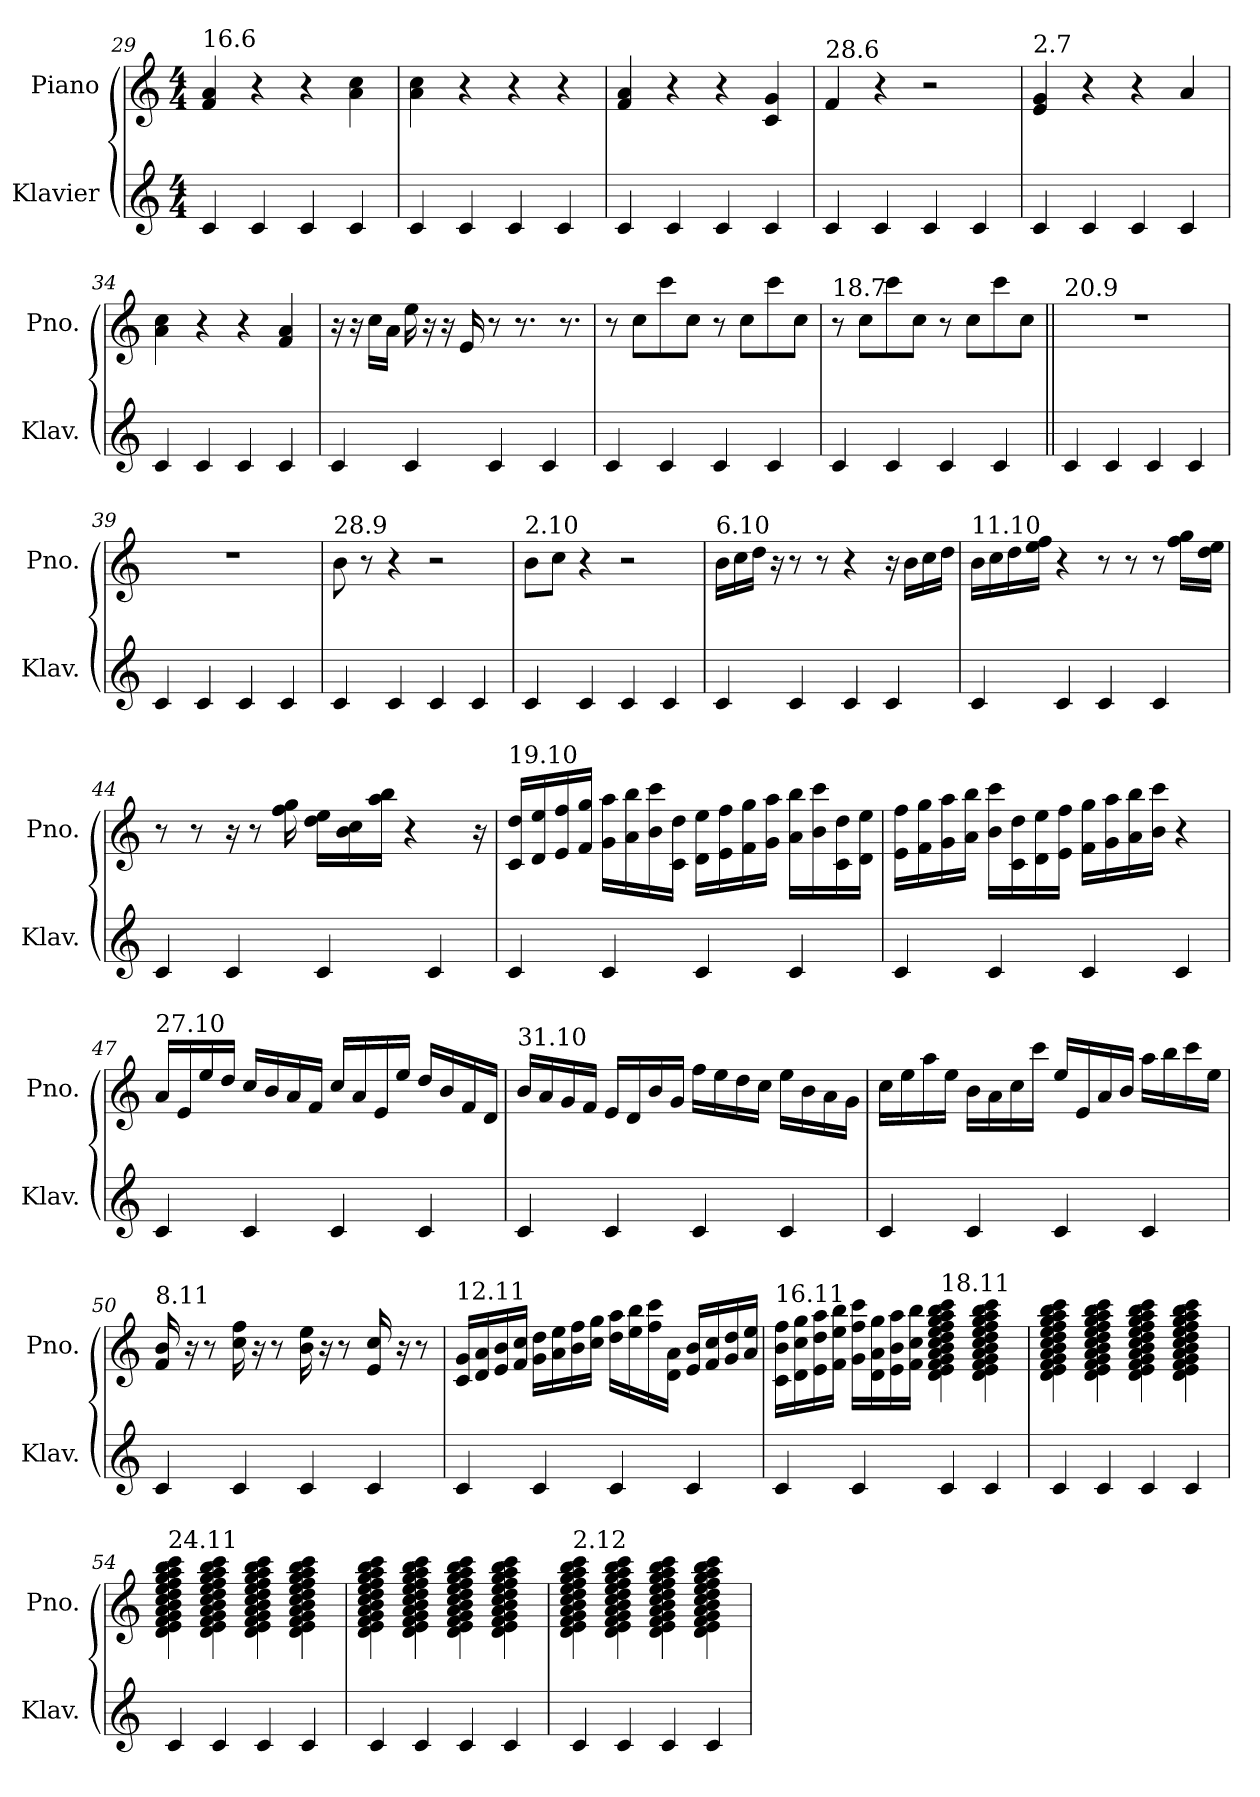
**kern	**kern
*part2	*part1
*staff2	*staff1
*I"Klavier	*I"Piano
*I'Klav.	*I'Pno.
*clefG2	*clefG2
*k[]	*k[]
*M4/4	*M4/4
=29	=29
!	!LO:TX:a:t=16.6
4c/	4f/ 4a/
4c/	4r
4c/	4r
4c/	4a\ 4cc\
=30	=30
4c/	4a\ 4cc\
4c/	4r
4c/	4r
4c/	4r
=31	=31
4c/	4f/ 4a/
4c/	4r
4c/	4r
4c/	4c/ 4g/
!!LO:LB:g=z
=32	=32
!	!LO:TX:a:t=28.6
4c/	4f/
4c/	4r
4c/	2r
4c/	.
=33	=33
!	!LO:TX:a:t=2.7
4c/	4e/ 4g/
4c/	4r
4c/	4r
4c/	4a/
=34	=34
4c/	4a\ 4cc\
4c/	4r
4c/	4r
4c/	4f/ 4a/
=35	=35
4c/	16r
.	16r
.	16cc\LL
.	16a\JJ
4c/	16ee\
.	16r
.	16r
.	16e/
4c/	8r
.	8.r
4c/	.
.	8.r
=36	=36
4c/	8r
.	8cc\L
4c/	8ccc\
.	8cc\J
4c/	8r
.	8cc\L
4c/	8ccc\
.	8cc\J
!!LO:LB:g=z
=37	=37
!	!LO:TX:a:t=18.7
4c/	8r
.	8cc\L
4c/	8ccc\
.	8cc\J
4c/	8r
.	8cc\L
4c/	8ccc\
.	8cc\J
=38||	=38||
!	!LO:TX:a:t=20.9
4c/	1r
4c/	.
4c/	.
4c/	.
=39	=39
4c/	1r
4c/	.
4c/	.
4c/	.
=40	=40
!	!LO:TX:a:t=28.9
4c/	8b\
.	8r
4c/	4r
4c/	2r
4c/	.
=41	=41
!	!LO:TX:a:t=2.10
4c/	8b\L
.	8cc\J
4c/	4r
4c/	2r
4c/	.
!!LO:LB:g=z
=42	=42
!	!LO:TX:a:t=6.10
4c/	16b\LL
.	16cc\
.	16dd\JJ
.	16r
4c/	8r
.	8r
4c/	4r
4c/	16r
.	16b\LL
.	16cc\
.	16dd\JJ
=43	=43
!	!LO:TX:a:t=11.10
4c/	16b\LL
.	16cc\
.	16dd\
.	16ee\ 16ff\JJ
4c/	4r
4c/	8r
.	8r
4c/	8r
.	16ff\ 16gg\LL
.	16dd\ 16ee\JJ
=44	=44
4c/	8r
.	8r
4c/	16r
.	8r
.	16ff\ 16gg\
4c/	16dd\ 16ee\LL
.	16b\ 16cc\
.	16aa\ 16bb\JJ
.	4r
4c/	.
.	16r
!!LO:LB:g=z
=45	=45
!	!LO:TX:a:t=19.10
4c/	16c/ 16dd/LL
.	16d/ 16ee/
.	16e/ 16ff/
.	16f/ 16gg/JJ
4c/	16g\ 16aa\LL
.	16a\ 16bb\
.	16b\ 16ccc\
.	16c\ 16dd\JJ
4c/	16d\ 16ee\LL
.	16e\ 16ff\
.	16f\ 16gg\
.	16g\ 16aa\JJ
4c/	16a\ 16bb\LL
.	16b\ 16ccc\
.	16c\ 16dd\
.	16d\ 16ee\JJ
=46	=46
4c/	16e\ 16ff\LL
.	16f\ 16gg\
.	16g\ 16aa\
.	16a\ 16bb\JJ
4c/	16b\ 16ccc\LL
.	16c\ 16dd\
.	16d\ 16ee\
.	16e\ 16ff\JJ
4c/	16f\ 16gg\LL
.	16g\ 16aa\
.	16a\ 16bb\
.	16b\ 16ccc\JJ
4c/	4r
!!LO:LB:g=z
=47	=47
!	!LO:TX:a:t=27.10
4c/	16a/LL
.	16e/
.	16ee/
.	16dd/JJ
4c/	16cc/LL
.	16b/
.	16a/
.	16f/JJ
4c/	16cc/LL
.	16a/
.	16e/
.	16ee/JJ
4c/	16dd/LL
.	16b/
.	16f/
.	16d/JJ
=48	=48
!	!LO:TX:a:t=31.10
4c/	16b/LL
.	16a/
.	16g/
.	16f/JJ
4c/	16e/LL
.	16d/
.	16b/
.	16g/JJ
4c/	16ff\LL
.	16ee\
.	16dd\
.	16cc\JJ
4c/	16ee\LL
.	16b\
.	16a\
.	16g\JJ
!!LO:LB:g=z
=49	=49
4c/	16cc\LL
.	16ee\
.	16aa\
.	16ee\JJ
4c/	16b\LL
.	16a\
.	16cc\
.	16ccc\JJ
4c/	16ee/LL
.	16e/
.	16a/
.	16b/JJ
4c/	16aa\LL
.	16bb\
.	16ccc\
.	16ee\JJ
=50	=50
!	!LO:TX:a:t=8.11
4c/	16f/ 16b/
.	16r
.	8r
4c/	16cc\ 16ff\
.	16r
.	8r
4c/	16b\ 16ee\
.	16r
.	8r
4c/	16e/ 16cc/
.	16r
.	8r
!!LO:PB:g=z
=51	=51
!	!LO:TX:a:t=12.11
4c/	16c/ 16g/LL
.	16d/ 16a/
.	16e/ 16b/
.	16f/ 16cc/JJ
4c/	16g\ 16dd\LL
.	16a\ 16ee\
.	16b\ 16ff\
.	16cc\ 16gg\JJ
4c/	16dd\ 16aa\LL
.	16ee\ 16bb\
.	16ff\ 16ccc\
.	16d\ 16a\JJ
4c/	16e/ 16b/LL
.	16f/ 16cc/
.	16g/ 16dd/
.	16a/ 16ee/JJ
=52	=52
!	!LO:TX:a:t=16.11
4c/	16c\ 16b\ 16ff\LL
.	16d\ 16cc\ 16gg\
.	16e\ 16dd\ 16aa\
.	16f\ 16ee\ 16bb\JJ
4c/	16g\ 16ff\ 16ccc\LL
.	16d\ 16a\ 16gg\
.	16e\ 16b\ 16aa\
.	16f\ 16cc\ 16bb\JJ
!	!LO:TX:a:t=18.11
4c/	4d\ 4e\ 4f\ 4g\ 4a\ 4b\ 4cc\ 4dd\ 4ee\ 4ff\ 4gg\ 4aa\ 4bb\ 4ccc\
4c/	4d\ 4e\ 4f\ 4g\ 4a\ 4b\ 4cc\ 4dd\ 4ee\ 4ff\ 4gg\ 4aa\ 4bb\ 4ccc\
=53	=53
4c/	4d\ 4e\ 4f\ 4g\ 4a\ 4b\ 4cc\ 4dd\ 4ee\ 4ff\ 4gg\ 4aa\ 4bb\ 4ccc\
4c/	4d\ 4e\ 4f\ 4g\ 4a\ 4b\ 4cc\ 4dd\ 4ee\ 4ff\ 4gg\ 4aa\ 4bb\ 4ccc\
4c/	4d\ 4e\ 4f\ 4g\ 4a\ 4b\ 4cc\ 4dd\ 4ee\ 4ff\ 4gg\ 4aa\ 4bb\ 4ccc\
4c/	4d\ 4e\ 4f\ 4g\ 4a\ 4b\ 4cc\ 4dd\ 4ee\ 4ff\ 4gg\ 4aa\ 4bb\ 4ccc\
!!LO:LB:g=z
=54	=54
!	!LO:TX:a:t=24.11
4c/	4d\ 4e\ 4f\ 4g\ 4a\ 4b\ 4cc\ 4dd\ 4ee\ 4ff\ 4gg\ 4aa\ 4bb\ 4ccc\
4c/	4d\ 4e\ 4f\ 4g\ 4a\ 4b\ 4cc\ 4dd\ 4ee\ 4ff\ 4gg\ 4aa\ 4bb\ 4ccc\
4c/	4d\ 4e\ 4f\ 4g\ 4a\ 4b\ 4cc\ 4dd\ 4ee\ 4ff\ 4gg\ 4aa\ 4bb\ 4ccc\
4c/	4d\ 4e\ 4f\ 4g\ 4a\ 4b\ 4cc\ 4dd\ 4ee\ 4ff\ 4gg\ 4aa\ 4bb\ 4ccc\
=55	=55
4c/	4d\ 4e\ 4f\ 4g\ 4a\ 4b\ 4cc\ 4dd\ 4ee\ 4ff\ 4gg\ 4aa\ 4bb\ 4ccc\
4c/	4d\ 4e\ 4f\ 4g\ 4a\ 4b\ 4cc\ 4dd\ 4ee\ 4ff\ 4gg\ 4aa\ 4bb\ 4ccc\
4c/	4d\ 4e\ 4f\ 4g\ 4a\ 4b\ 4cc\ 4dd\ 4ee\ 4ff\ 4gg\ 4aa\ 4bb\ 4ccc\
4c/	4d\ 4e\ 4f\ 4g\ 4a\ 4b\ 4cc\ 4dd\ 4ee\ 4ff\ 4gg\ 4aa\ 4bb\ 4ccc\
=56	=56
!	!LO:TX:a:t=2.12
4c/	4d\ 4e\ 4f\ 4g\ 4a\ 4b\ 4cc\ 4dd\ 4ee\ 4ff\ 4gg\ 4aa\ 4bb\ 4ccc\
4c/	4d\ 4e\ 4f\ 4g\ 4a\ 4b\ 4cc\ 4dd\ 4ee\ 4ff\ 4gg\ 4aa\ 4bb\ 4ccc\
4c/	4d\ 4e\ 4f\ 4g\ 4a\ 4b\ 4cc\ 4dd\ 4ee\ 4ff\ 4gg\ 4aa\ 4bb\ 4ccc\
4c/	4d\ 4e\ 4f\ 4g\ 4a\ 4b\ 4cc\ 4dd\ 4ee\ 4ff\ 4gg\ 4aa\ 4bb\ 4ccc\
=	=
*-	*-
